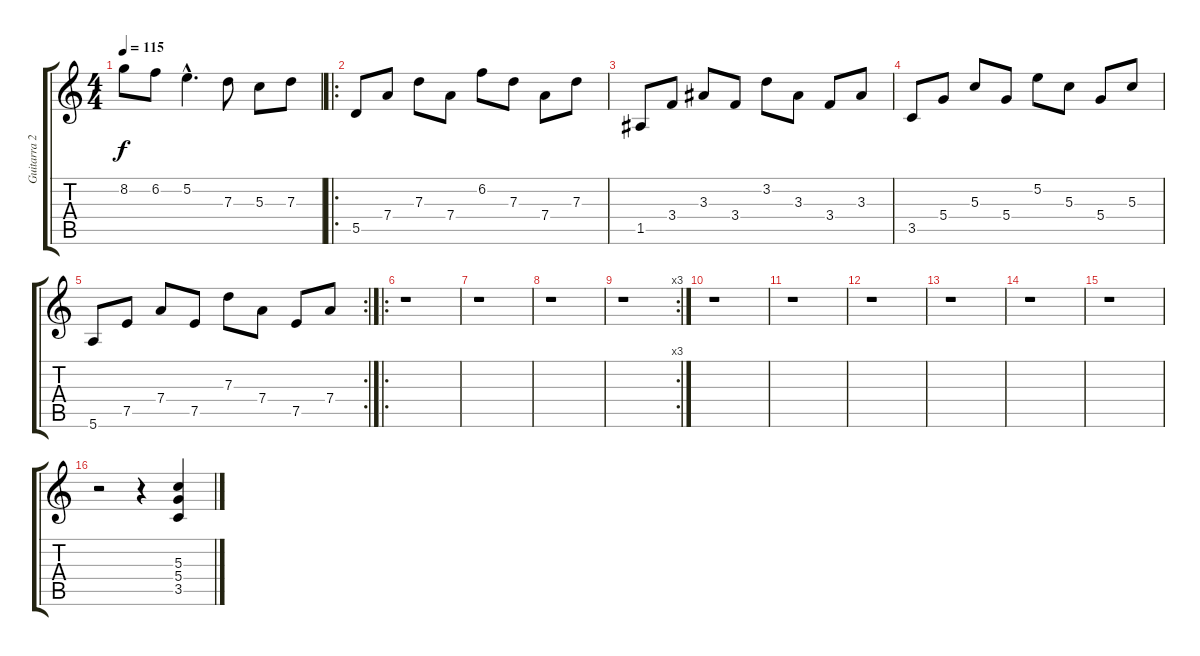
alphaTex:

\track ("Guitarra 2" "Guitarra 2") {instrument acousticguitarsteel}
\staff {score tabs}
\tuning (E4 B3 G3 D3 A2 E2) {hide}
\ts (4 4)
\tempo 115
\clef g2
\ks c
8.2{t}.8{dy f} 6.2.8 5.2{hac}.4{d} 7.3.8 5.3.8 7.3.8 |
\ro
5.5.8 7.4.8 7.3.8 7.4.8 6.2.8 7.3.8 7.4.8 7.3.8 |
1.5.8 3.4.8 3.3.8 3.4.8 3.2.8 3.3.8 3.4.8 3.3.8 |
3.5.8 5.4.8 5.3.8 5.4.8 5.2.8 5.3.8 5.4.8 5.3.8 |
\rc 2
5.6.8 7.5.8 7.4.8 7.5.8 7.3.8 7.4.8 7.5.8 7.4.8 |
\ro
r.1 |
r.1 |
r.1 |
\rc 3
r.1 |
r.1 |
r.1 |
r.1 |
r.1 |
r.1 |
r.1 |
r.2 r.4 (5.3 5.4 3.5).4
